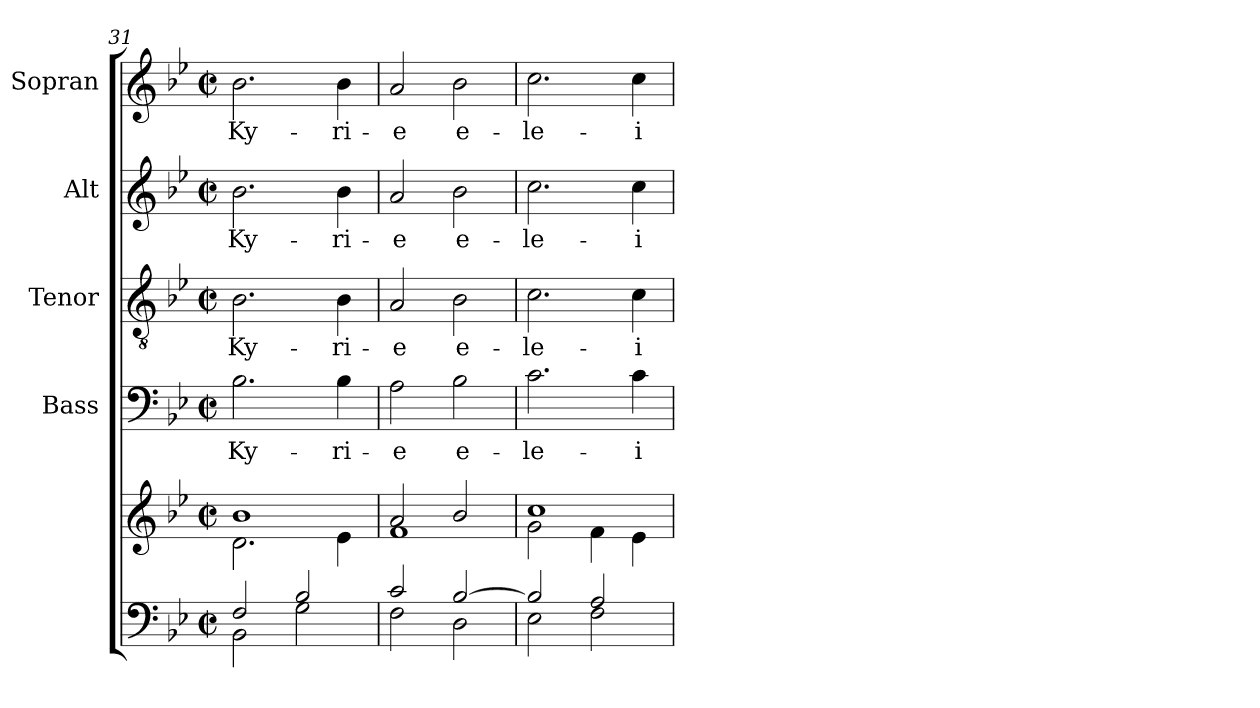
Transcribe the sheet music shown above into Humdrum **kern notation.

**kern	**kern	**kern	**text	**kern	**text	**kern	**text	**kern	**text
*part5	*part5	*part4	*part4	*part3	*part3	*part2	*part2	*part1	*part1
*staff6	*staff5	*staff4	*staff4	*staff3	*staff3	*staff2	*staff2	*staff1	*staff1
*	*	*I"Bass	*	*I"Tenor	*	*I"Alt	*	*I"Sopran	*
*	*	*I'B.	*	*I'T.	*	*I'A.	*	*I'S.	*
*clefF4	*clefG2	*clefF4	*	*clefGv2	*	*clefG2	*	*clefG2	*
*k[b-e-]	*k[b-e-]	*k[b-e-]	*	*k[b-e-]	*	*k[b-e-]	*	*k[b-e-]	*
*B-:	*B-:	*B-:	*	*B-:	*	*B-:	*	*B-:	*
*M2/2	*M2/2	*M2/2	*	*M2/2	*	*M2/2	*	*M2/2	*
*met(c|)	*met(c|)	*met(c|)	*	*met(c|)	*	*met(c|)	*	*met(c|)	*
=31	=31	=31	=31	=31	=31	=31	=31	=31	=31
*^	*^	*	*	*	*	*	*	*	*
!	!	!	!	!	!LO:LY:b	!	!LO:LY:b	!	!LO:LY:b	!	!LO:LY:b
2F/	2BB-\	1b-	2.d\	2.B-\	Ky-	2.B-\	Ky-	2.b-\	Ky-	2.b-\	Ky-
2B-/	2G\	.	.	.	.	.	.	.	.	.	.
!	!	!	!	!	!LO:LY:b	!	!LO:LY:b	!	!LO:LY:b	!	!LO:LY:b
.	.	.	4e-\	4B-\	-ri-	4B-\	-ri-	4b-\	-ri-	4b-\	-ri-
=32	=32	=32	=32	=32	=32	=32	=32	=32	=32	=32	=32
!	!	!	!	!	!LO:LY:b	!	!LO:LY:b	!	!LO:LY:b	!	!LO:LY:b
2c/	2F\	2a/	1f	2A\	-e	2A/	-e	2a/	-e	2a/	-e
!	!	!	!	!	!LO:LY:b	!	!LO:LY:b	!	!LO:LY:b	!	!LO:LY:b
[>2B-/	2D\	2b-/	.	2B-\	e-	2B-\	e-	2b-\	e-	2b-\	e-
=33	=33	=33	=33	=33	=33	=33	=33	=33	=33	=33	=33
!	!	!	!	!	!LO:LY:b	!	!LO:LY:b	!	!LO:LY:b	!	!LO:LY:b
2B-/]	2E-\	1cc	2g\	2.c\	-le-	2.c\	-le-	2.cc\	-le-	2.cc\	-le-
2A/	2F\	.	4f\	.	.	.	.	.	.	.	.
!	!	!	!	!	!LO:LY:b	!	!LO:LY:b	!	!LO:LY:b	!	!LO:LY:b
.	.	.	4e-\	4c\	-i-	4c\	-i-	4cc\	-i-	4cc\	-i-
*v	*v	*	*	*	*	*	*	*	*	*	*
*	*v	*v	*	*	*	*	*	*	*	*
=	=	=	=	=	=	=	=	=	=
*-	*-	*-	*-	*-	*-	*-	*-	*-	*-
